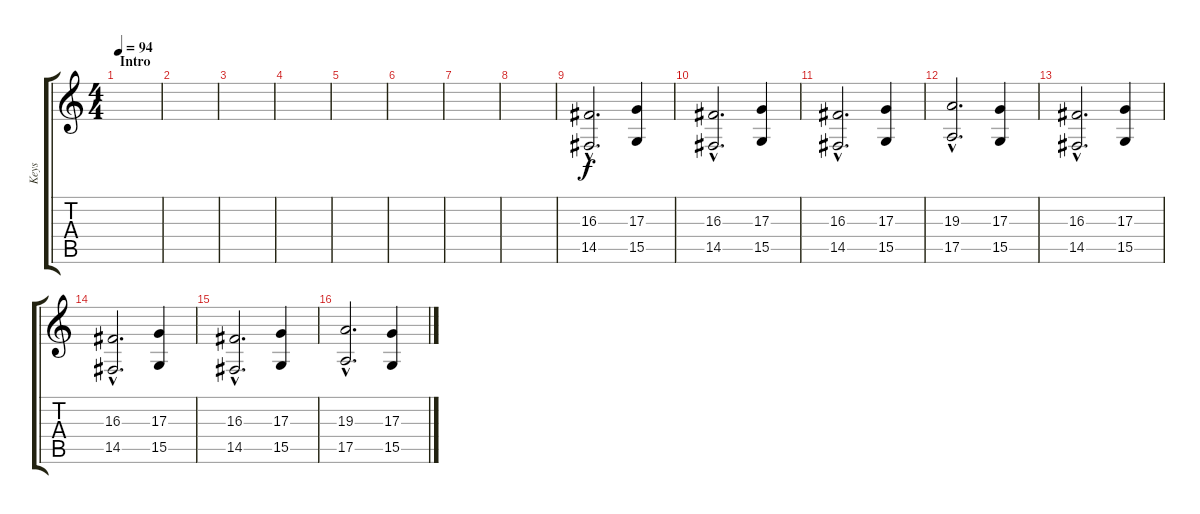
\track ("Keys" "Keys") {instrument stringensemble1}
\staff {score tabs}
\tuning (B3 Gb3 D3 A2 E2 B1) {hide}
\ts (4 4)
\section ("" "Intro")
\tempo 94
\clef g2
\ks c
|
|
|
|
|
|
|
|
(16.3{hac} 14.5{hac}).2{d} (17.3 15.5).4 |
(16.3{hac} 14.5{hac}).2{d} (17.3 15.5).4 |
(16.3{hac} 14.5{hac}).2{d} (17.3 15.5).4 |
(19.3{hac} 17.5{hac}).2{d} (17.3 15.5).4 |
(16.3{hac} 14.5{hac}).2{d} (17.3 15.5).4 |
(16.3{hac} 14.5{hac}).2{d} (17.3 15.5).4 |
(16.3{hac} 14.5{hac}).2{d} (17.3 15.5).4 |
(19.3{hac} 17.5{hac}).2{d} (17.3 15.5).4
